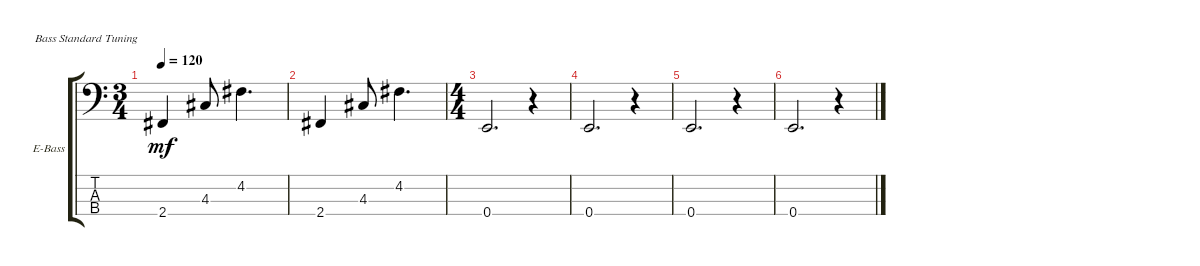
\defaultSystemsLayout 4
\bracketExtendMode groupsimilarinstruments
\firstSystemTrackNameOrientation horizontal
\otherSystemsTrackNameOrientation horizontal
\track ("Electric Bass" "E-Bass") {instrument electricbassfinger}
\staff {score tabs}
\tuning (G2 D2 A1 E1)
\ts (3 4)
\tempo 120
\clef f4
\ks c
2.4.4{dy mf} 4.3.8 4.2.4{d} |
2.4.4 4.3.8 4.2.4{d} |
\ts (4 4)
0.4.2{d} r.4 |
0.4.2{d} r.4 |
0.4.2{d} r.4 |
0.4.2{d} r.4
